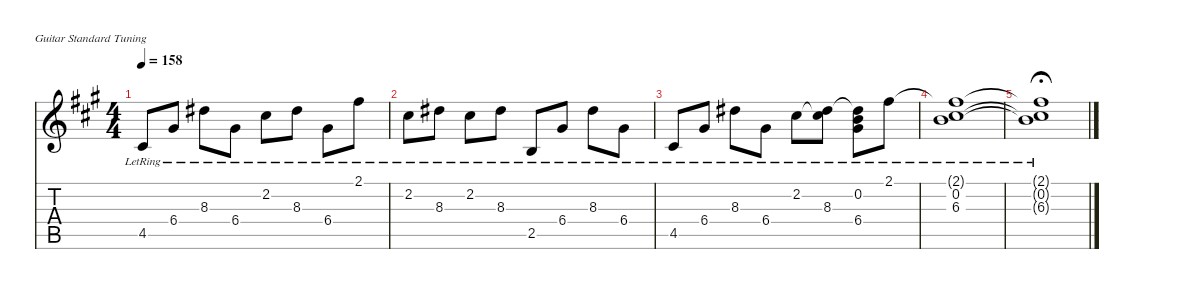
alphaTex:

\defaultSystemsLayout 4
\hideDynamics
\bracketExtendMode nobrackets
\singleTrackTrackNamePolicy hidden
\multiTrackTrackNamePolicy hidden
\firstSystemTrackNameMode fullname
\firstSystemTrackNameOrientation horizontal
\otherSystemsTrackNameOrientation horizontal
\track ("Clean guitar" "jz.guit.") {defaultSystemsLayout 4 mute instrument electricguitarjazz}
\staff {score tabs}
\tuning (E4 B3 G3 D3 A2 E2)
\ts (4 4)
\tempo 158
\clef g2
\ks f#minor
4.5{lr acc #}.8{dy f beam Up} 6.4{lr acc #}.8{beam Up} 8.3{lr acc #}.8{beam Down} 6.4{lr acc #}.8{beam Down} 2.2{lr acc #}.8{beam Down} 8.3{lr acc #}.8{beam Down} 6.4{lr acc #}.8{beam Down} 2.1{lr acc #}.8{beam Down} |
2.2{lr acc #}.8{beam Down} 8.3{lr acc #}.8{beam Down} 2.2{lr acc #}.8{beam Down} 8.3{lr acc #}.8{beam Down} 2.5{lr acc forcenatural}.8{beam Up} 6.4{lr acc #}.8{beam Up} 8.3{lr acc #}.8{beam Down} 6.4{lr acc #}.8{beam Down} |
4.5{lr acc #}.8{beam Up} 6.4{lr acc #}.8{beam Up} 8.3{lr acc #}.8{beam Down} 6.4{lr acc #}.8{beam Down} 2.2{lr acc #}.8{beam Down} (8.3{lr acc #} 2.2{lr t acc #}).8{beam Down} (6.4{lr acc #} 0.2{acc forcenatural} 8.3{lr t acc #}).8{beam Down} 2.1{lr acc #}.8{beam Down} |
(2.1{lr t acc #} 0.2{acc forcenatural} 6.3{acc #}).1{beam Down} |
(2.1{lr t acc #} 0.2{t acc forcenatural} 6.3{t acc #}).1{fermata (medium 0.5) beam Down}
